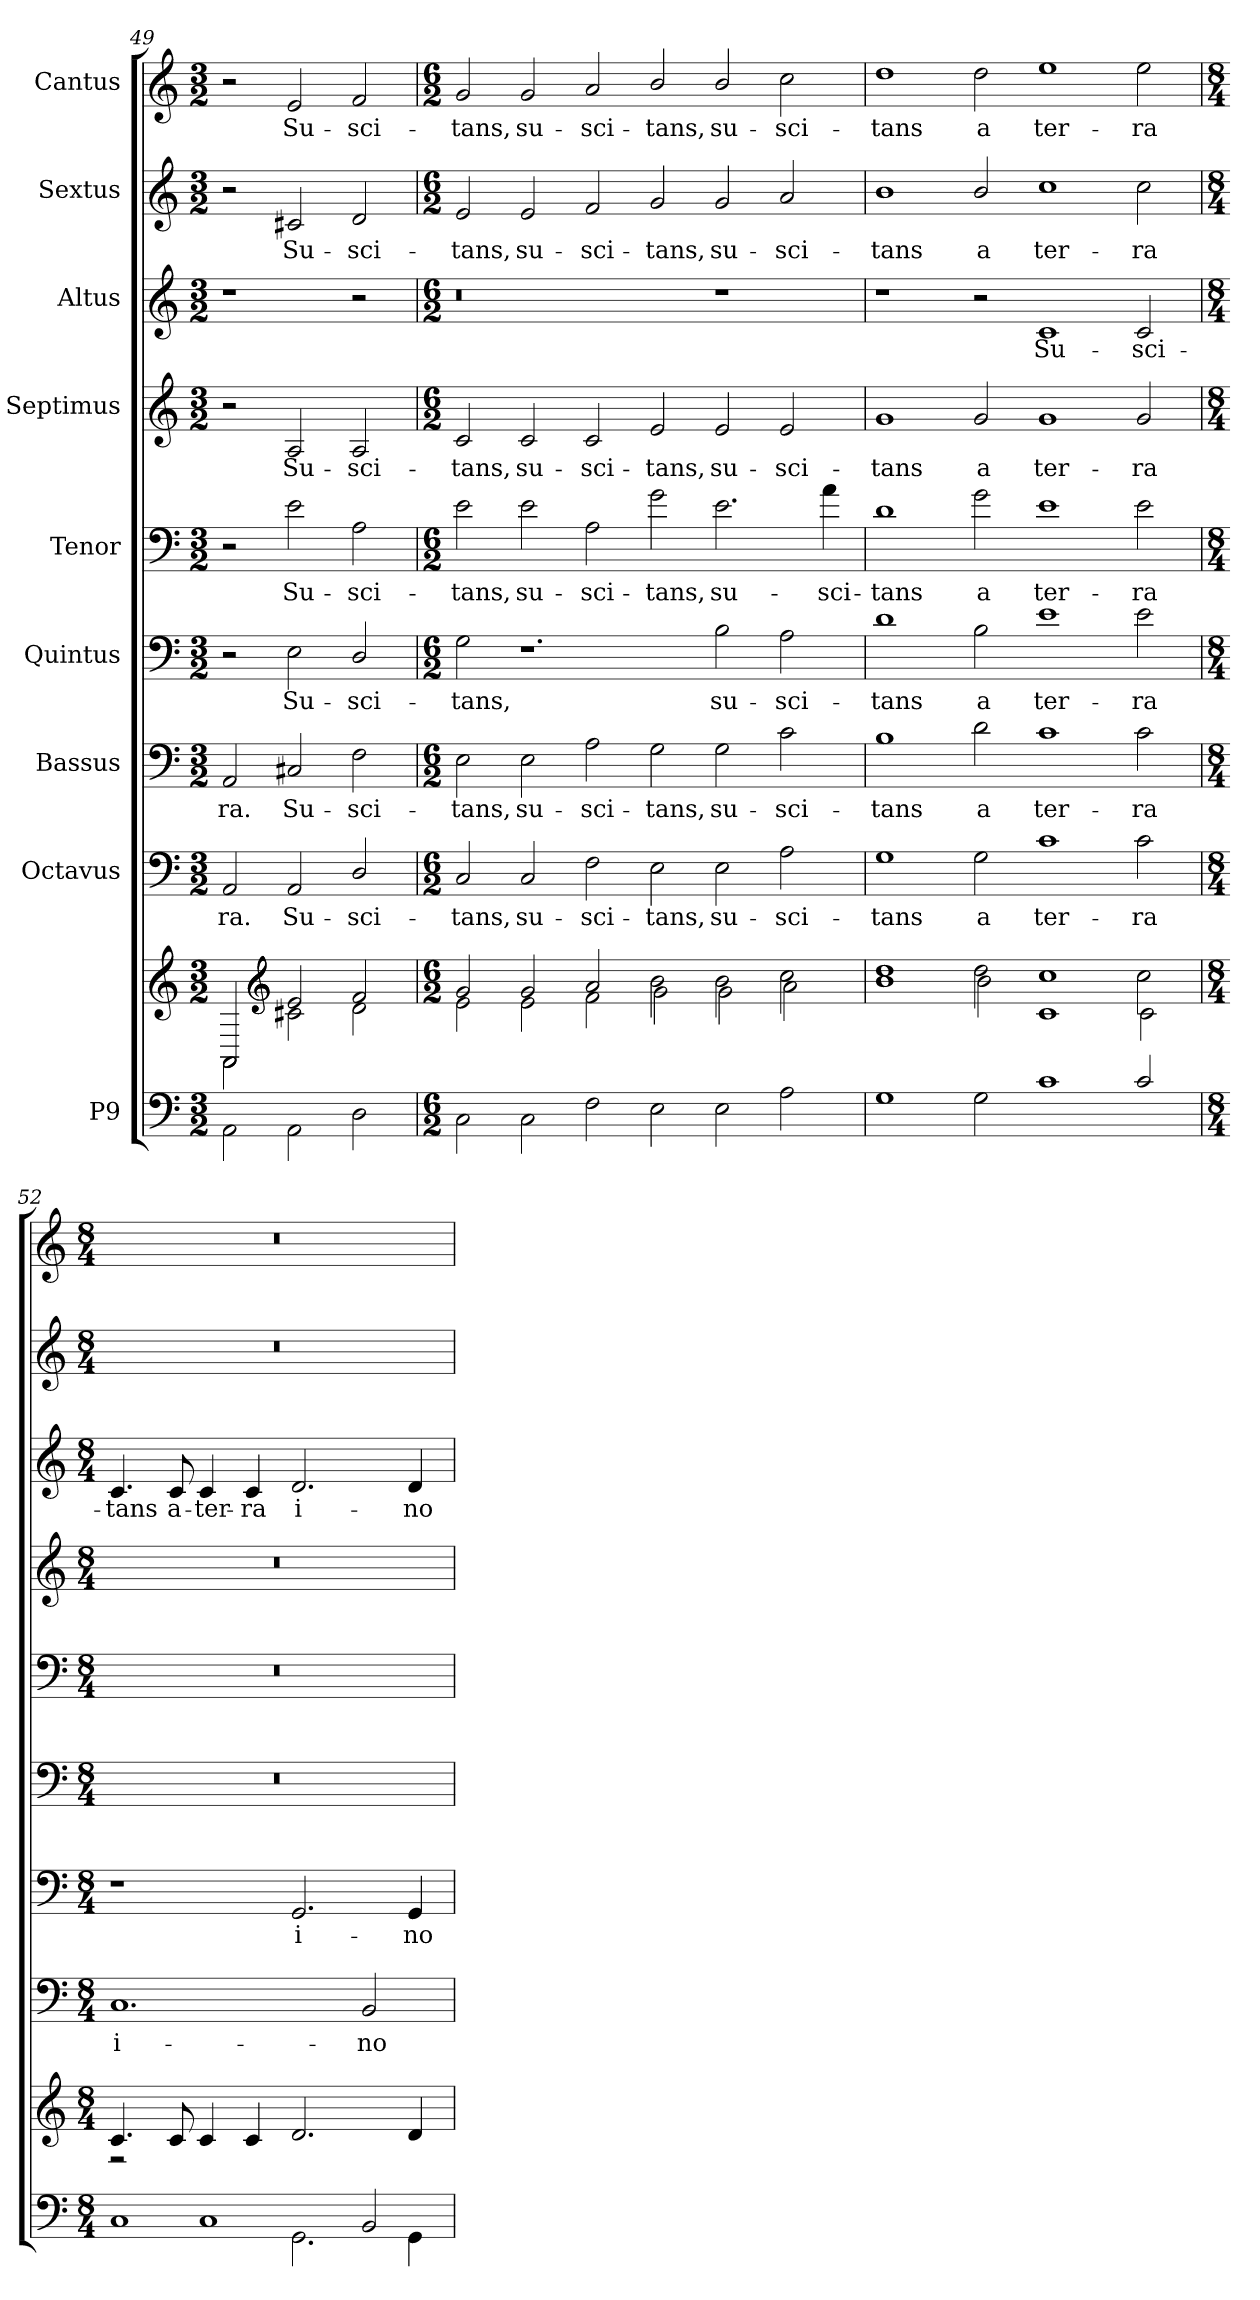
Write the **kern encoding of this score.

**kern	**kern	**kern	**text	**kern	**text	**kern	**text	**kern	**text	**kern	**text	**kern	**text	**kern	**text	**kern	**text
*part9	*part9	*part8	*part8	*part7	*part7	*part6	*part6	*part5	*part5	*part4	*part4	*part3	*part3	*part2	*part2	*part1	*part1
*staff10	*staff9	*staff8	*staff8	*staff7	*staff7	*staff6	*staff6	*staff5	*staff5	*staff4	*staff4	*staff3	*staff3	*staff2	*staff2	*staff1	*staff1
*I"P9	*	*I"Octavus	*	*I"Bassus	*	*I"Quintus	*	*I"Tenor	*	*I"Septimus	*	*I"Altus	*	*I"Sextus	*	*I"Cantus	*
*clefF4	*clefG2	*clefF4	*	*clefF4	*	*clefF4	*	*clefF4	*	*clefG2	*	*clefG2	*	*clefG2	*	*clefG2	*
*k[]	*k[]	*k[]	*	*k[]	*	*k[]	*	*k[]	*	*k[]	*	*k[]	*	*k[]	*	*k[]	*
*M3/2	*M3/2	*M3/2	*	*M3/2	*	*M3/2	*	*M3/2	*	*M3/2	*	*M3/2	*	*M3/2	*	*M3/2	*
*MM480	*MM480	*MM480	*	*MM480	*	*MM480	*	*MM480	*	*MM480	*	*MM480	*	*MM480	*	*MM480	*
=49	=49	=49	=49	=49	=49	=49	=49	=49	=49	=49	=49	=49	=49	=49	=49	=49	=49
*^	*^	*	*	*	*	*	*	*	*	*	*	*	*	*	*	*	*
!	!	!	!	!	!LO:LY:b	!	!LO:LY:b	!	!	!	!	!	!	!	!	!	!	!	!
1.ryy	2AA\	2AA/	2AA\	2AA/	-ra.	2AA/	-ra.	2r	.	2r	.	2r	.	1r	.	2r	.	2r	.
*	*	*clefG2	*	*	*	*	*	*	*	*	*	*	*	*	*	*	*	*	*
!	!	!	!	!	!LO:LY:b	!	!LO:LY:b	!	!LO:LY:b	!	!LO:LY:b	!	!LO:LY:b	!	!	!	!LO:LY:b	!	!LO:LY:b
.	2AA\	2e/	2c#X\	2AA/	Su-	2C#X/	Su-	2E\	Su-	2e\	Su-	2A/	Su-	.	.	2c#X/	Su-	2e/	Su-
!	!	!	!	!	!LO:LY:b	!	!LO:LY:b	!	!LO:LY:b	!	!LO:LY:b	!	!LO:LY:b	!	!	!	!LO:LY:b	!	!LO:LY:b
.	2D\	2f/	2d\	2D/	-sci-	2F\	-sci-	2D/	-sci-	2A\	-sci-	2A/	-sci-	2r	.	2d/	-sci-	2f/	-sci-
!!LO:PB:g=z
=50	=50	=50	=50	=50	=50	=50	=50	=50	=50	=50	=50	=50	=50	=50	=50	=50	=50	=50	=50
*M6/2	*	*M6/2	*	*M6/2	*	*M6/2	*	*M6/2	*	*M6/2	*	*M6/2	*	*M6/2	*	*M6/2	*	*M6/2	*
!	!	!	!	!	!LO:LY:b	!	!LO:LY:b	!	!LO:LY:b	!	!LO:LY:b	!	!LO:LY:b	!	!	!	!LO:LY:b	!	!LO:LY:b
0.ryy	2C\	2g/	2e\	2C/	-tans,	2E\	-tans,	2G\	-tans,	2e\	-tans,	2c/	-tans,	0r	.	2e/	-tans,	2g/	-tans,
!	!	!	!	!	!LO:LY:b	!	!LO:LY:b	!	!	!	!LO:LY:b	!	!LO:LY:b	!	!	!	!LO:LY:b	!	!LO:LY:b
.	2C\	2g/	2e\	2C/	su-	2E\	su-	1.r	.	2e\	su-	2c/	su-	.	.	2e/	su-	2g/	su-
!	!	!	!	!	!LO:LY:b	!	!LO:LY:b	!	!	!	!LO:LY:b	!	!LO:LY:b	!	!	!	!LO:LY:b	!	!LO:LY:b
.	2F\	2a/	2f\	2F\	-sci-	2A\	-sci-	.	.	2A\	-sci-	2c/	-sci-	.	.	2f/	-sci-	2a/	-sci-
!	!	!	!	!	!LO:LY:b	!	!LO:LY:b	!	!	!	!LO:LY:b	!	!LO:LY:b	!	!	!	!LO:LY:b	!	!LO:LY:b
.	2E\	2b\	2g\	2E\	-tans,	2G\	-tans,	.	.	2g\	-tans,	2e/	-tans,	.	.	2g/	-tans,	2b/	-tans,
!	!	!	!	!	!LO:LY:b	!	!LO:LY:b	!	!LO:LY:b	!	!LO:LY:b	!	!LO:LY:b	!	!	!	!LO:LY:b	!	!LO:LY:b
.	2E\	2b\	2g\	2E\	su-	2G\	su-	2B\	su-	2.e\	su-	2e/	su-	1r	.	2g/	su-	2b/	su-
!	!	!	!	!	!LO:LY:b	!	!LO:LY:b	!	!LO:LY:b	!	!	!	!LO:LY:b	!	!	!	!LO:LY:b	!	!LO:LY:b
.	2A\	2cc\	2a\	2A\	-sci-	2c\	-sci-	2A\	-sci-	.	.	2e/	-sci-	.	.	2a/	-sci-	2cc\	-sci-
!	!	!	!	!	!	!	!	!	!	!	!LO:LY:b	!	!	!	!	!	!	!	!
.	.	.	.	.	.	.	.	.	.	4a\	-sci-	.	.	.	.	.	.	.	.
=51	=51	=51	=51	=51	=51	=51	=51	=51	=51	=51	=51	=51	=51	=51	=51	=51	=51	=51	=51
!	!	!	!	!	!LO:LY:b	!	!LO:LY:b	!	!LO:LY:b	!	!LO:LY:b	!	!LO:LY:b	!	!	!	!LO:LY:b	!	!LO:LY:b
0.ryy	1G	1dd	1b	1G	-tans	1B	-tans	1d	-tans	1d	-tans	1g	-tans	1r	.	1b	-tans	1dd	-tans
!	!	!	!	!	!LO:LY:b	!	!LO:LY:b	!	!LO:LY:b	!	!LO:LY:b	!	!LO:LY:b	!	!	!	!LO:LY:b	!	!LO:LY:b
.	2G\	2dd\	2b\	2G\	a	2d\	a	2B\	a	2g\	a	2g/	a	2r	.	2b/	a	2dd\	a
!	!	!	!	!	!LO:LY:b	!	!LO:LY:b	!	!LO:LY:b	!	!LO:LY:b	!	!LO:LY:b	!	!LO:LY:b	!	!LO:LY:b	!	!LO:LY:b
.	1c	1cc	1c	1c	ter-	1c	ter-	1e	ter-	1e	ter-	1g	ter-	1c	Su-	1cc	ter-	1ee	ter-
!	!	!	!	!	!LO:LY:b	!	!LO:LY:b	!	!LO:LY:b	!	!LO:LY:b	!	!LO:LY:b	!	!LO:LY:b	!	!LO:LY:b	!	!LO:LY:b
.	2c/	2cc\	2c\	2c\	-ra	2c\	-ra	2e\	-ra	2e\	-ra	2g/	-ra	2c/	-sci-	2cc\	-ra	2ee\	-ra
*	*	*v	*v	*	*	*	*	*	*	*	*	*	*	*	*	*	*	*	*
=52	=52	=52	=52	=52	=52	=52	=52	=52	=52	=52	=52	=52	=52	=52	=52	=52	=52	=52
*M8/4	*	*M8/4	*M8/4	*	*M8/4	*	*M8/4	*	*M8/4	*	*M8/4	*	*M8/4	*	*M8/4	*	*M8/4	*
*	*	*	*	*	*	*	*	*	*	*	*	*	*	*	*	*	*MM120	*
*	*	*^	*	*	*	*	*	*	*	*	*	*	*	*	*	*	*	*
!	!	!	!	!	!LO:LY:b	!	!	!	!	!	!	!	!	!	!LO:LY:b	!	!	!	!
*	*	*v	*v	*	*	*	*	*	*	*	*	*	*	*	*	*	*	*	*
2rg	1C	4.c/	1.C	i-	1r	.	0r	.	0r	.	0r	.	4.c/	-tans	0r	.	0r	.
!	!	!	!	!	!	!	!	!	!	!	!	!	!	!LO:LY:b	!	!	!	!
.	.	8c/	.	.	.	.	.	.	.	.	.	.	8c/	a-	.	.	.	.
!	!	!	!	!	!	!	!	!	!	!	!	!	!	!LO:LY:b	!	!	!	!
1C	.	4c/	.	.	.	.	.	.	.	.	.	.	4c/	-ter-	.	.	.	.
!	!	!	!	!	!	!	!	!	!	!	!	!	!	!LO:LY:b	!	!	!	!
.	.	4c/	.	.	.	.	.	.	.	.	.	.	4c/	-ra	.	.	.	.
!	!	!	!	!	!	!LO:LY:b	!	!	!	!	!	!	!	!LO:LY:b	!	!	!	!
.	2.GG\	2.d/	.	.	2.GG/	i-	.	.	.	.	.	.	2.d/	i-	.	.	.	.
!	!	!	!	!LO:LY:b	!	!	!	!	!	!	!	!	!	!	!	!	!	!
2BB/	.	.	2BB/	-no-	.	.	.	.	.	.	.	.	.	.	.	.	.	.
!	!	!	!	!	!	!LO:LY:b	!	!	!	!	!	!	!	!LO:LY:b	!	!	!	!
.	4GG\	4d/	.	.	4GG/	-no-	.	.	.	.	.	.	4d/	-no-	.	.	.	.
*v	*v	*	*	*	*	*	*	*	*	*	*	*	*	*	*	*	*	*
=	=	=	=	=	=	=	=	=	=	=	=	=	=	=	=	=	=
*-	*-	*-	*-	*-	*-	*-	*-	*-	*-	*-	*-	*-	*-	*-	*-	*-	*-
